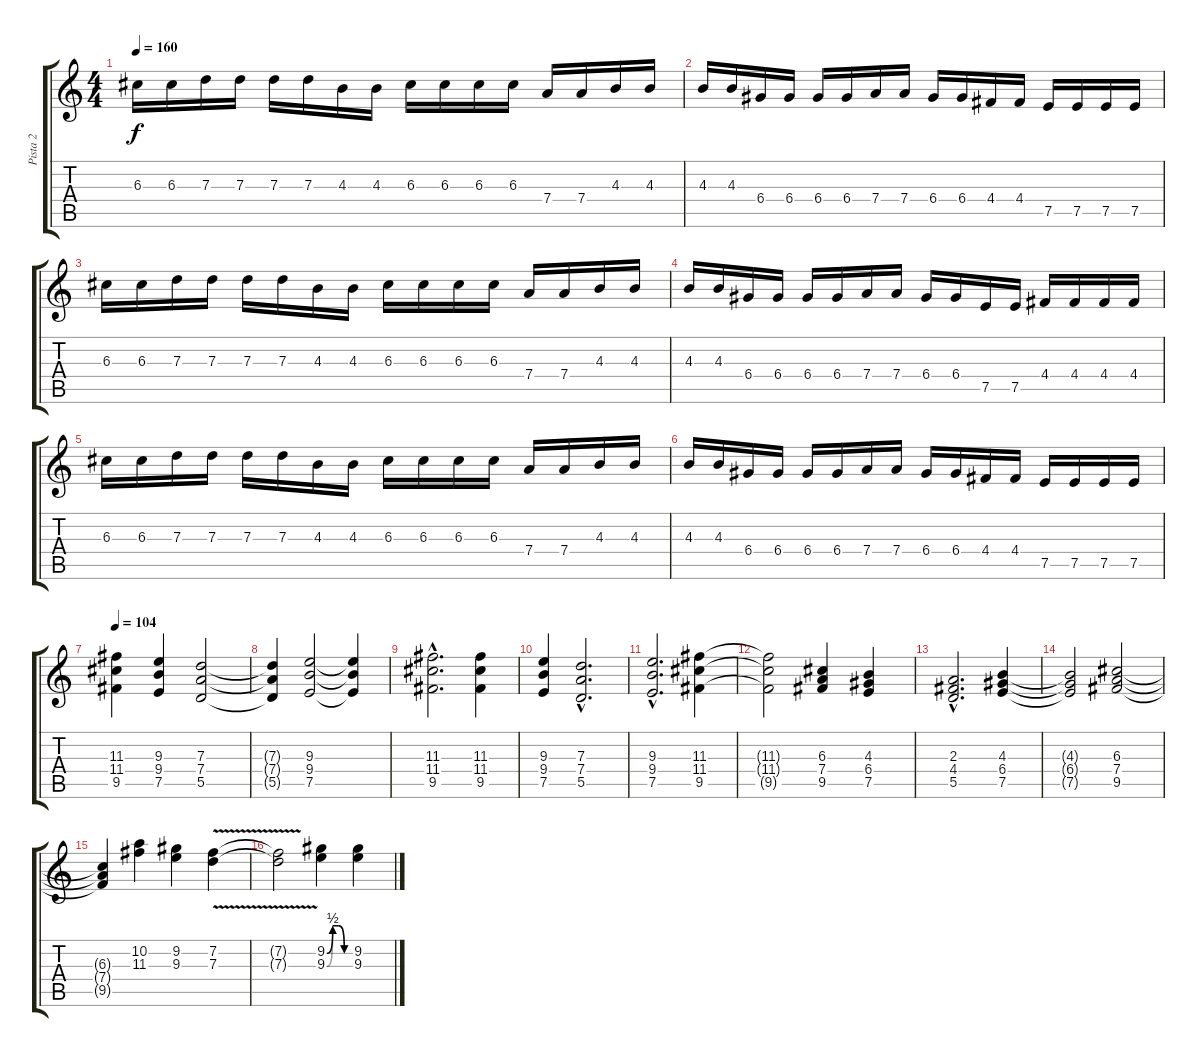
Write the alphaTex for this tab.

\track ("Pista 2" "Pista 2") {instrument overdrivenguitar}
\staff {score tabs}
\tuning (E4 B3 G3 D3 A2 E2) {hide}
\ts (4 4)
\tempo 160
\clef g2
\ks c
6.3.16{dy f} 6.3.16 7.3.16 7.3.16 7.3.16 7.3.16 4.3.16 4.3.16 6.3.16 6.3.16 6.3.16 6.3.16 7.4.16 7.4.16 4.3.16 4.3.16 |
4.3.16 4.3.16 6.4.16 6.4.16 6.4.16 6.4.16 7.4.16 7.4.16 6.4.16 6.4.16 4.4.16 4.4.16 7.5.16 7.5.16 7.5.16 7.5.16 |
6.3.16 6.3.16 7.3.16 7.3.16 7.3.16 7.3.16 4.3.16 4.3.16 6.3.16 6.3.16 6.3.16 6.3.16 7.4.16 7.4.16 4.3.16 4.3.16 |
4.3.16 4.3.16 6.4.16 6.4.16 6.4.16 6.4.16 7.4.16 7.4.16 6.4.16 6.4.16 7.5.16 7.5.16 4.4.16 4.4.16 4.4.16 4.4.16 |
6.3.16 6.3.16 7.3.16 7.3.16 7.3.16 7.3.16 4.3.16 4.3.16 6.3.16 6.3.16 6.3.16 6.3.16 7.4.16 7.4.16 4.3.16 4.3.16 |
4.3.16 4.3.16 6.4.16 6.4.16 6.4.16 6.4.16 7.4.16 7.4.16 6.4.16 6.4.16 4.4.16 4.4.16 7.5.16 7.5.16 7.5.16 7.5.16 |
\tempo 104
(11.3 11.4 9.5).4 (9.3 9.4 7.5).4 (7.3 7.4 5.5).2 |
(7.3{t} 7.4{t} 5.5{t}).4 (9.3 9.4 7.5).2 (9.3{t} 9.4{t} 7.5{t}).4 |
(11.3{hac} 11.4{hac} 9.5{hac}).2{d} (11.3 11.4 9.5).4 |
(9.3 9.4 7.5).4 (7.3{hac} 7.4{hac} 5.5{hac}).2{d} |
(9.3{hac} 9.4{hac} 7.5{hac}).2{d} (11.3 11.4 9.5).4 |
(11.3{t} 11.4{t} 9.5{t}).2 (6.3 7.4 9.5).4 (4.3 6.4 7.5).4 |
(2.3{hac} 4.4{hac} 5.5{hac}).2{d} (4.3 6.4 7.5).4 |
(4.3{t} 6.4{t} 7.5{t}).2 (6.3 7.4 9.5).2 |
(6.3{t} 7.4{t} 9.5{t}).4 (10.2 11.3).4 (9.2 9.3).4 (7.2{v} 7.3{v}).4 |
(7.2{t} 7.3{t}).2 (9.2{be (custom 0 0 15 2 30 2 45 0 60 0)} 9.3{be (custom 0 0 15 2 30 2 45 0 60 0)}).4 (9.2 9.3).4
